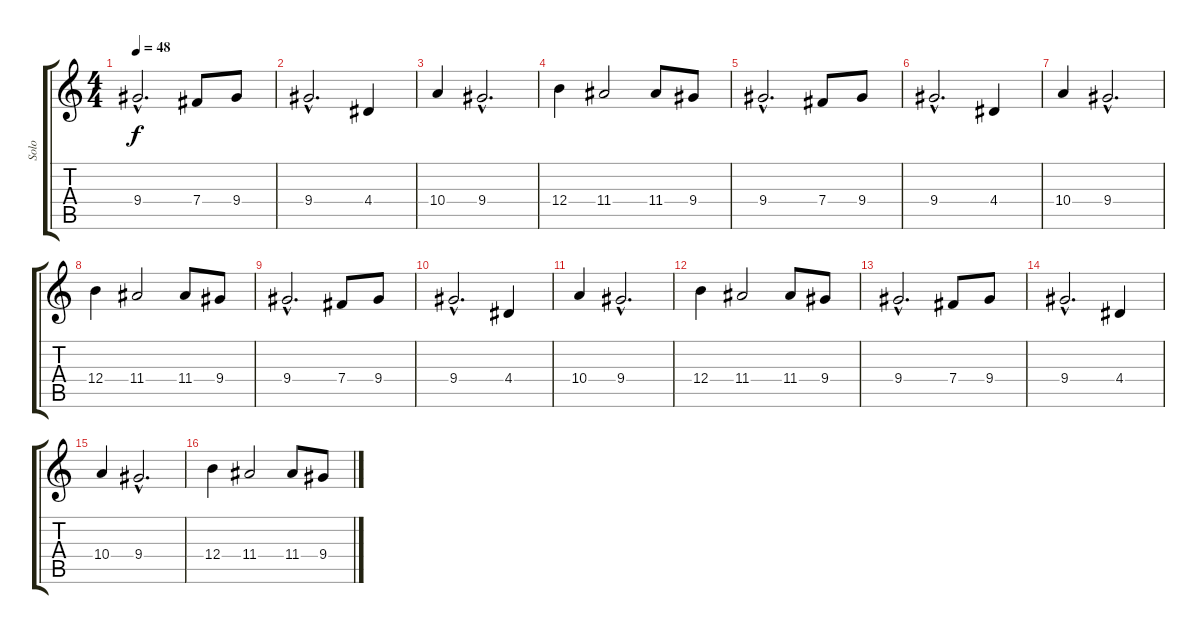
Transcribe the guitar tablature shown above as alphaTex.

\track ("Solo" "Solo") {instrument distortionguitar}
\staff {score tabs}
\tuning (Db4 Ab3 E3 B2 Gb2 Db2) {hide}
\ts (4 4)
\tempo 48
\clef g2
\ks c
9.4{hac}.2{d dy f} 7.4.8 9.4.8 |
9.4{hac}.2{d} 4.4.4 |
10.4.4 9.4{hac}.2{d} |
12.4.4 11.4.2 11.4.8 9.4.8 |
9.4{hac}.2{d} 7.4.8 9.4.8 |
9.4{hac}.2{d} 4.4.4 |
10.4.4 9.4{hac}.2{d} |
12.4.4 11.4.2 11.4.8 9.4.8 |
9.4{hac}.2{d} 7.4.8 9.4.8 |
9.4{hac}.2{d} 4.4.4 |
10.4.4 9.4{hac}.2{d} |
12.4.4 11.4.2 11.4.8 9.4.8 |
9.4{hac}.2{d} 7.4.8 9.4.8 |
9.4{hac}.2{d} 4.4.4 |
10.4.4 9.4{hac}.2{d} |
12.4.4 11.4.2 11.4.8 9.4.8
